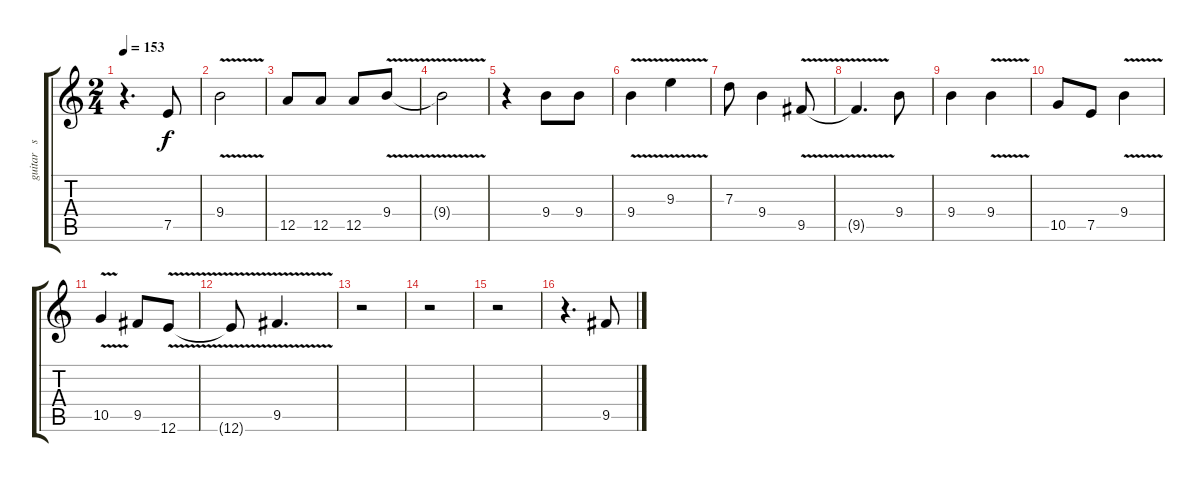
\track ("guitar   solo   right" "guitar   s") {instrument overdrivenguitar}
\staff {score tabs}
\tuning (E4 B3 G3 D3 A2 E2) {hide}
\ts (2 4)
\tempo 153
\clef g2
\ks c
r.4{d dy f} 7.5.8 |
9.4{v}.2 |
12.5.8 12.5.8 12.5.8 9.4{v}.8 |
9.4{t}.2 |
r.4 9.4.8 9.4.8 |
9.4{v}.4 9.3{v}.4 |
7.3.8 9.4.4 9.5{v}.8 |
9.5{t}.4{d} 9.4.8 |
9.4.4 9.4{v}.4 |
10.5.8 7.5.8 9.4{v}.4 |
10.5{v}.4 9.5.8 12.6{v}.8 |
12.6{t}.8 9.5{v}.4{d} |
r.2 |
r.2 |
r.2 |
r.4{d} 9.5.8
